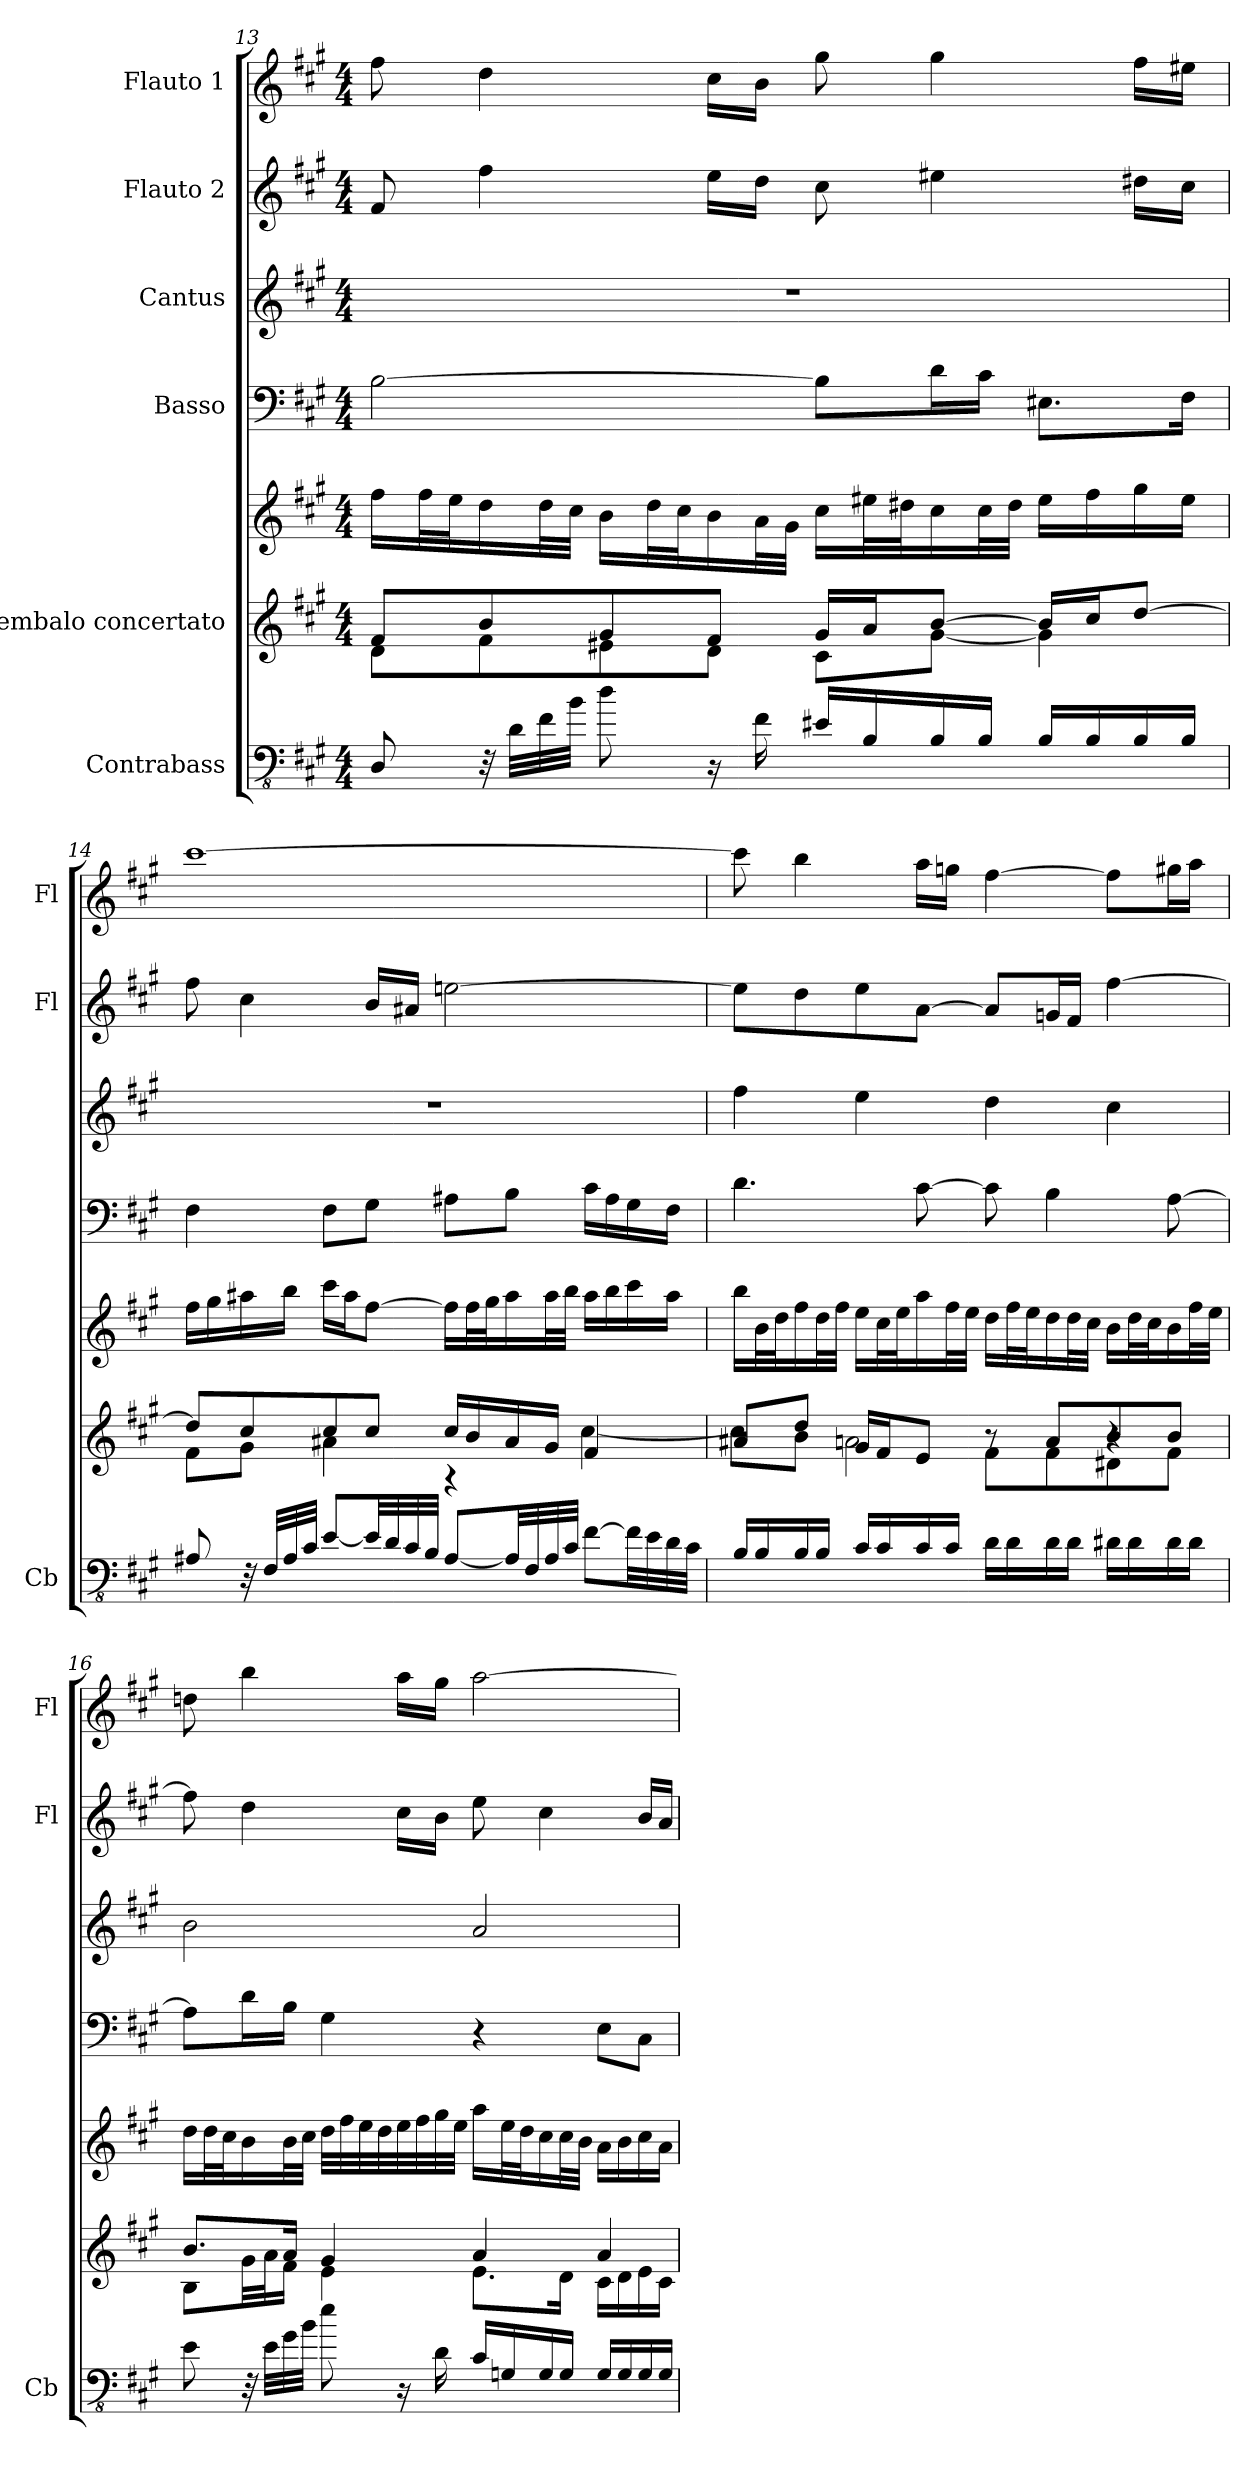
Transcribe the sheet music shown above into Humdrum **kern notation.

**kern	**kern	**kern	**kern	**kern	**kern	**kern
*part6	*part5	*part5	*part4	*part3	*part2	*part1
*staff7	*staff6	*staff5	*staff4	*staff3	*staff2	*staff1
*I"Contrabass	*I"Cembalo concertato	*	*I"Basso	*I"Cantus	*I"Flauto 2	*I"Flauto 1
*I'Cb	*	*	*	*	*I'Fl	*I'Fl
!!LO:PB:g=z
*clefFv4	*clefG2	*clefG2	*clefF4	*clefG2	*clefG2	*clefG2
*ITrd7c12	*	*	*	*	*	*
*k[f#c#g#]	*k[f#c#g#]	*k[f#c#g#]	*k[f#c#g#]	*k[f#c#g#]	*k[f#c#g#]	*k[f#c#g#]
*M4/4	*M4/4	*M4/4	*M4/4	*M4/4	*M4/4	*M4/4
=13	=13	=13	=13	=13	=13	=13
*	*^	*	*	*	*	*
8DDD/	8f#/L	8d\L	16ff#\LL	[2B\	1r	8f#/	8ff#\
.	.	.	32ff#\L	.	.	.	.
.	.	.	32ee\J	.	.	.	.
32r	8b/	8f#\	16dd\	.	.	4ff#\	4dd\
32DD\LLL	.	.	.	.	.	.	.
32FF#\	.	.	32dd\L	.	.	.	.
32BB\JJJ	.	.	32cc#\JJJ	.	.	.	.
8D\	8g#/	8e#X\	16b\LL	.	.	.	.
.	.	.	32dd\L	.	.	.	.
.	.	.	32cc#\J	.	.	.	.
16r	8f#/J	8d\J	16b\	.	.	16ee\LL	16cc#\LL
16FF#\	.	.	32a\L	.	.	16dd\JJ	16b\JJ
.	.	.	32g#\JJJ	.	.	.	.
16EE#X/LL	16g#/LL	8c#\L	16cc#\LL	8B\L]	.	8cc#\	8gg#\
16BBB/	16a/J	.	32ee#X\L	.	.	.	.
.	.	.	32dd#X\J	.	.	.	.
16BBB/	[8b/J	[8g#\J	16cc#\	16d\L	.	4ee#X\	4gg#\
16BBB/JJ	.	.	32cc#\L	16c#\JJ	.	.	.
.	.	.	32dd#\JJJ	.	.	.	.
16BBB/LL	16b/LL]	4g#\]	16ee#\LL	8.E#X\L	.	.	.
16BBB/	16cc#/J	.	16ff#\	.	.	.	.
16BBB/	[8dd/J	.	16gg#\	.	.	16dd#X\LL	16ff#\LL
16BBB/JJ	.	.	16ee#\JJ	16F#\Jk	.	16cc#\JJ	16ee#X\JJ
=14	=14	=14	=14	=14	=14	=14	=14
8AAA#X/	8dd/L]	8f#\L	16ff#\LL	4F#\	1r	8ff#\	[1ccc#
.	.	.	16gg#\	.	.	.	.
32r	8cc#/	8g#\J	16aa#X\	.	.	4cc#\	.
32FFF#/LLL	.	.	.	.	.	.	.
32AAA#/	.	.	16bb\JJ	.	.	.	.
32CC#/JJJ	.	.	.	.	.	.	.
[8EE/L	8cc#/	4a#X\	16ccc#\LL	8F#\L	.	.	.
.	.	.	16aa#\J	.	.	.	.
32EE/LL]	8cc#/J	.	[8ff#\J	8G#\J	.	16b/LL	.
32DD/	.	.	.	.	.	.	.
32CC#/	.	.	.	.	.	16a#X/JJ	.
32BBB/JJJ	.	.	.	.	.	.	.
[8AAA#/L	16cc#/LL	4r	16ff#\LL]	8A#X\L	.	[2een\	.
.	16b/	.	32ff#\L	.	.	.	.
.	.	.	32gg#\J	.	.	.	.
32AAA#/LL]	16a#/	.	16aa#\	8B\J	.	.	.
32FFF#/	.	.	.	.	.	.	.
32AAA#/	16g#/JJ	.	32aa#\L	.	.	.	.
32CC#/JJJ	.	.	32bb\JJJ	.	.	.	.
[8FF#\L	4f#/	[4cc#\	16aa#\LL	16c#\LL	.	.	.
.	.	.	16bb\	16A#\	.	.	.
32FF#\LL]	.	.	16ccc#\	16G#\	.	.	.
32EE\	.	.	.	.	.	.	.
32DD\	.	.	16aa#\JJ	16F#\JJ	.	.	.
32CC#\JJJ	.	.	.	.	.	.	.
!!LO:LB:g=z
=15	=15	=15	=15	=15	=15	=15	=15
*	*	*^	*	*	*	*	*
16BBB/LL	8a#X/L	8cc#\L]	2r	16bb\LL	4.d\	4ff#\	8ee\L]	8ccc#\]
16BBB/	.	.	.	32b\L	.	.	.	.
.	.	.	.	32dd\J	.	.	.	.
16BBB/	8dd/J	8b\J	.	16ff#\	.	.	8dd\	4bb\
16BBB/JJ	.	.	.	32dd\L	.	.	.	.
.	.	.	.	32ff#\JJJ	.	.	.	.
16CC#/LL	16g#/LL	2an\	.	16ee\LL	.	4ee\	8ee\	.
16CC#/	16f#/J	.	.	32cc#\L	.	.	.	.
.	.	.	.	32ee\J	.	.	.	.
16CC#/	8e/J	.	.	16aa\	[8c#\	.	[8a\J	16aa\LL
16CC#/JJ	.	.	.	32ff#\L	.	.	.	16ggn\JJ
.	.	.	.	32ee\JJJ	.	.	.	.
16DD\LL	8r	.	8f#\L	16dd\LL	8c#\]	4dd\	8a/L]	[4ff#\
16DD\	.	.	.	32ff#\L	.	.	.	.
.	.	.	.	32ee\J	.	.	.	.
16DD\	8a/L	.	8f#\	16dd\	4B\	.	16gn/L	.
16DD\JJ	.	.	.	32dd\L	.	.	16f#/JJ	.
.	.	.	.	32cc#\JJJ	.	.	.	.
16DD#X\LL	8b/	4r	8d#X\	16b\LL	.	4cc#\	[4ff#\	8ff#\L]
16DD#\	.	.	.	32dd\L	.	.	.	.
.	.	.	.	32cc#\J	.	.	.	.
16DD#\	8b/J	.	8f#\J	16b\	[8A\	.	.	16gg#X\L
16DD#\JJ	.	.	.	32ff#\L	.	.	.	16aa\JJ
.	.	.	.	32ee\JJJ	.	.	.	.
*	*	*v	*v	*	*	*	*	*
=16	=16	=16	=16	=16	=16	=16	=16
8EE\	8.b/L	8B\L	16dd\LL	8A\L]	2b\	8ff#\]	8ddn\
.	.	.	32dd\L	.	.	.	.
.	.	.	32cc#\J	.	.	.	.
32r	.	32g#\LL	16b\	16d\L	.	4dd\	4bb\
32EE\LLL	.	32a\J	.	.	.	.	.
32GG#\	16a/Jk	16f#\JJ	32b\L	16B\JJ	.	.	.
32BB\JJJ	.	.	32cc#\JJJ	.	.	.	.
8E\	4g#/	4e\	32dd\LLL	4G#\	.	.	.
.	.	.	32ff#\	.	.	.	.
.	.	.	32ee\	.	.	.	.
.	.	.	32dd\	.	.	.	.
16r	.	.	32ee\	.	.	16cc#\LL	16aa\LL
.	.	.	32ff#\	.	.	.	.
16DD\	.	.	32gg#\	.	.	16b\JJ	16gg#\JJ
.	.	.	32ee\JJJ	.	.	.	.
16CC#/LL	4a/	8.e\L	16aa\LL	4r	2a/	8ee\	[2aa\
16GGGn/	.	.	32ee\L	.	.	.	.
.	.	.	32dd\J	.	.	.	.
16GGG/	.	.	16cc#\	.	.	4cc#\	.
16GGG/JJ	.	16d\Jk	32cc#\L	.	.	.	.
.	.	.	32b\JJJ	.	.	.	.
16GGG/LL	4a/	16c#\LL	16a\LL	8E\L	.	.	.
16GGG/	.	16d\	16b\	.	.	.	.
16GGG/	.	16e\	16cc#\	8C#\J	.	16b/LL	.
16GGG/JJ	.	16c#\JJ	16a\JJ	.	.	16a/JJ	.
*	*v	*v	*	*	*	*	*
=	=	=	=	=	=	=
*-	*-	*-	*-	*-	*-	*-
